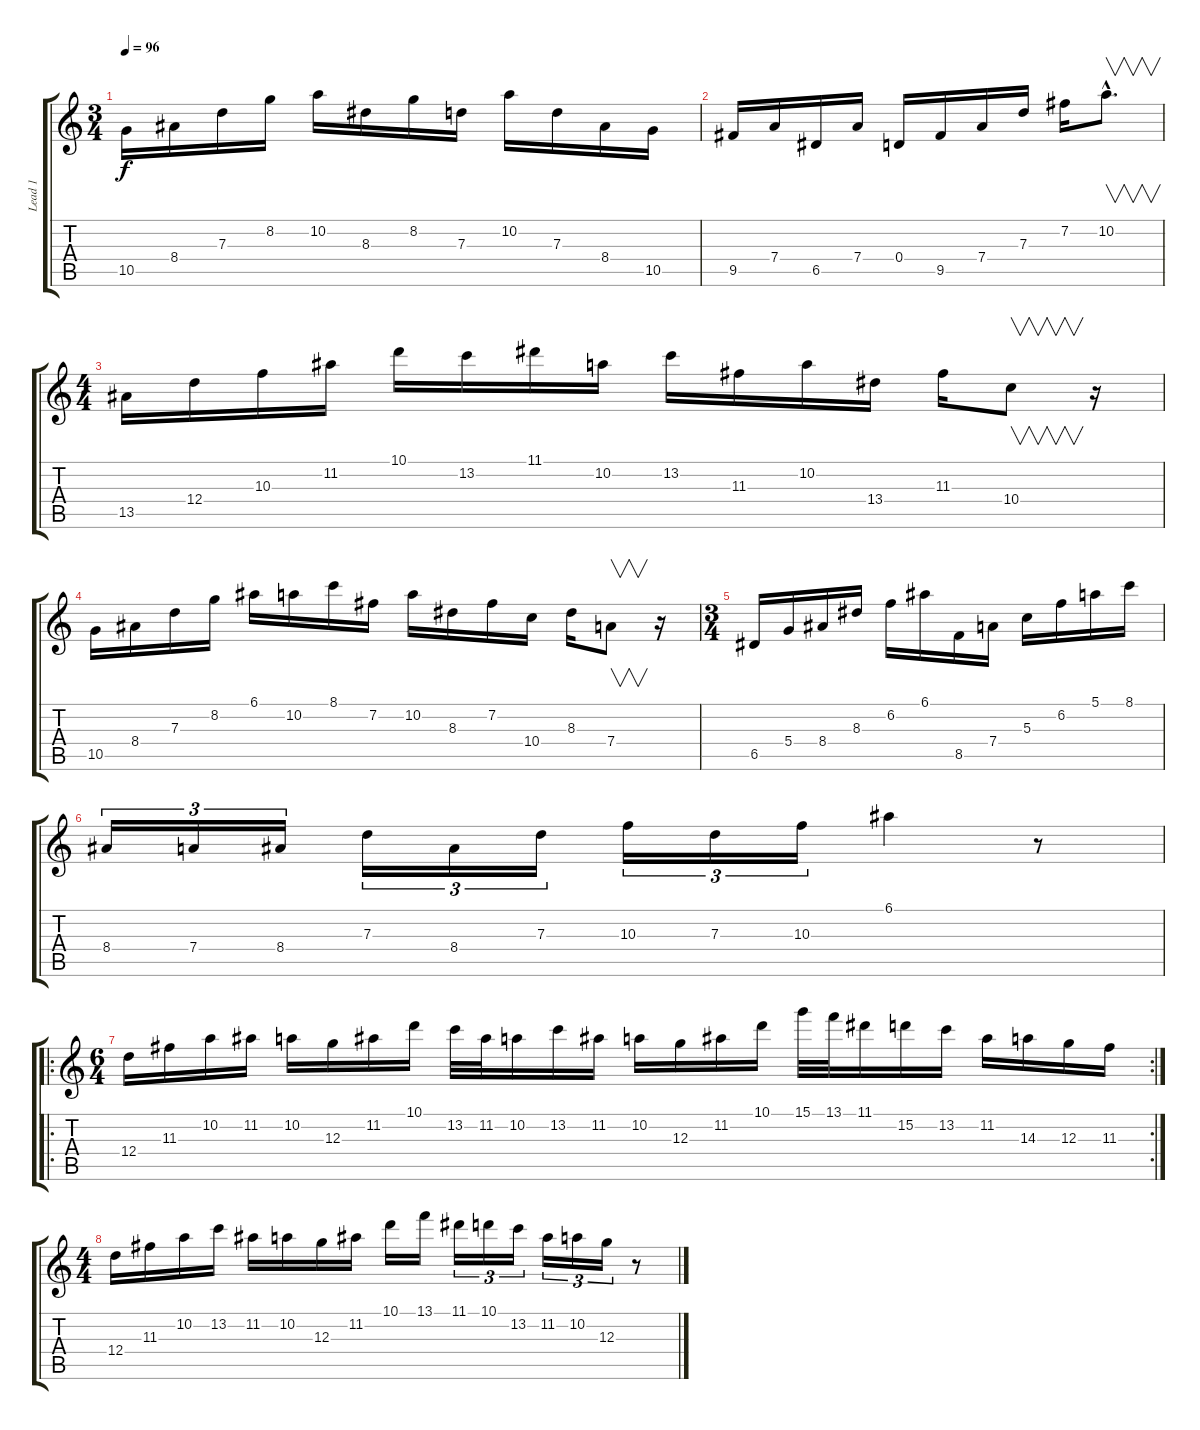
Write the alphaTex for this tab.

\track ("Lead 1" "Lead 1") {instrument electricguitarmuted}
\staff {score tabs}
\tuning (E4 B3 G3 D3 A2 E2) {hide}
\ts (3 4)
\tempo 96
\clef g2
\ks c
10.5.16{dy f} 8.4.16 7.3.16 8.2.16 10.2.16 8.3.16 8.2.16 7.3.16 10.2.16 7.3.16 8.4.16 10.5.16 |
9.5.16 7.4.16 6.5.16 7.4.16 0.4.16 9.5.16 7.4.16 7.3.16 7.2.16 10.2{hac}.8{v d} |
\ts (4 4)
13.5.16 12.4.16 10.3.16 11.2.16 10.1.16 13.2.16 11.1.16 10.2.16 13.2.16 11.3.16 10.2.16 13.4.16 11.3.16 10.4.8{v} r.16 |
10.5.16 8.4.16 7.3.16 8.2.16 6.1.16 10.2.16 8.1.16 7.2.16 10.2.16 8.3.16 7.2.16 10.4.16 8.3.16 7.4.8{v} r.16 |
\ts (3 4)
6.5.16 5.4.16 8.4.16 8.3.16 6.2.16 6.1.16 8.5.16 7.4.16 5.3.16 6.2.16 5.1.16 8.1.16 |
8.4.16{tu (3 2)} 7.4.16{tu (3 2)} 8.4.16{tu (3 2)} 7.3.16{tu (3 2)} 8.4.16{tu (3 2)} 7.3.16{tu (3 2)} 10.3.16{tu (3 2)} 7.3.16{tu (3 2)} 10.3.16{tu (3 2)} 6.1.4 r.8 |
\ro
\rc 2
\ts (6 4)
12.4.16 11.3.16 10.2.16 11.2.16 10.2.16 12.3.16 11.2.16 10.1.16 13.2.32 11.2.32 10.2.16 13.2.16 11.2.16 10.2.16 12.3.16 11.2.16 10.1.16 15.1.32 13.1.32 11.1.16 15.2.16 13.2.16 11.2.16 14.3.16 12.3.16 11.3.16 |
\ts (4 4)
12.4.16 11.3.16 10.2.16 13.2.16 11.2.16 10.2.16 12.3.16 11.2.16 10.1.16 13.1.16 11.1.16{tu (3 2)} 10.1.16{tu (3 2)} 13.2.16{tu (3 2)} 11.2.16{tu (3 2)} 10.2.16{tu (3 2)} 12.3.16{tu (3 2)} r.8
